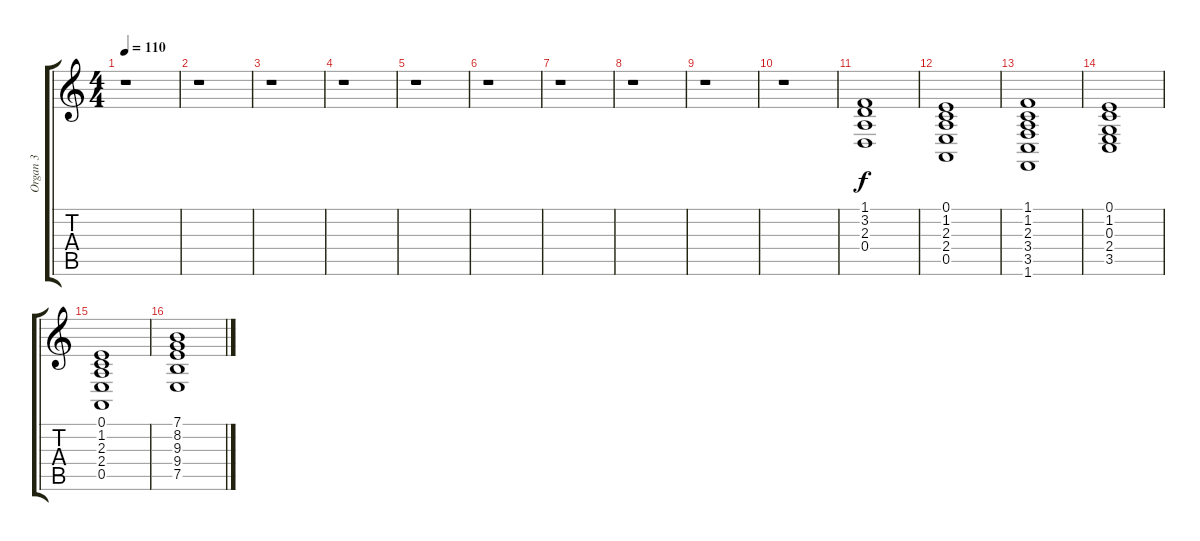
\track ("Organ 3" "Organ 3") {instrument choiraahs}
\staff {score tabs}
\tuning (E4 B3 G3 D3 A2 E2) {hide}
\ts (4 4)
\tempo 110
\clef g2
\ks c
r.1{dy f instrument choiraahs} |
r.1 |
r.1 |
r.1 |
r.1 |
r.1 |
r.1 |
r.1 |
r.1 |
r.1 |
(1.1 3.2 2.3 0.4).1 |
(0.1 1.2 2.3 2.4 0.5).1 |
(1.1 1.2 2.3 3.4 3.5 1.6).1 |
(0.1 1.2 0.3 2.4 3.5).1 |
(0.1 1.2 2.3 2.4 0.5).1 |
(7.1 8.2 9.3 9.4 7.5).1
